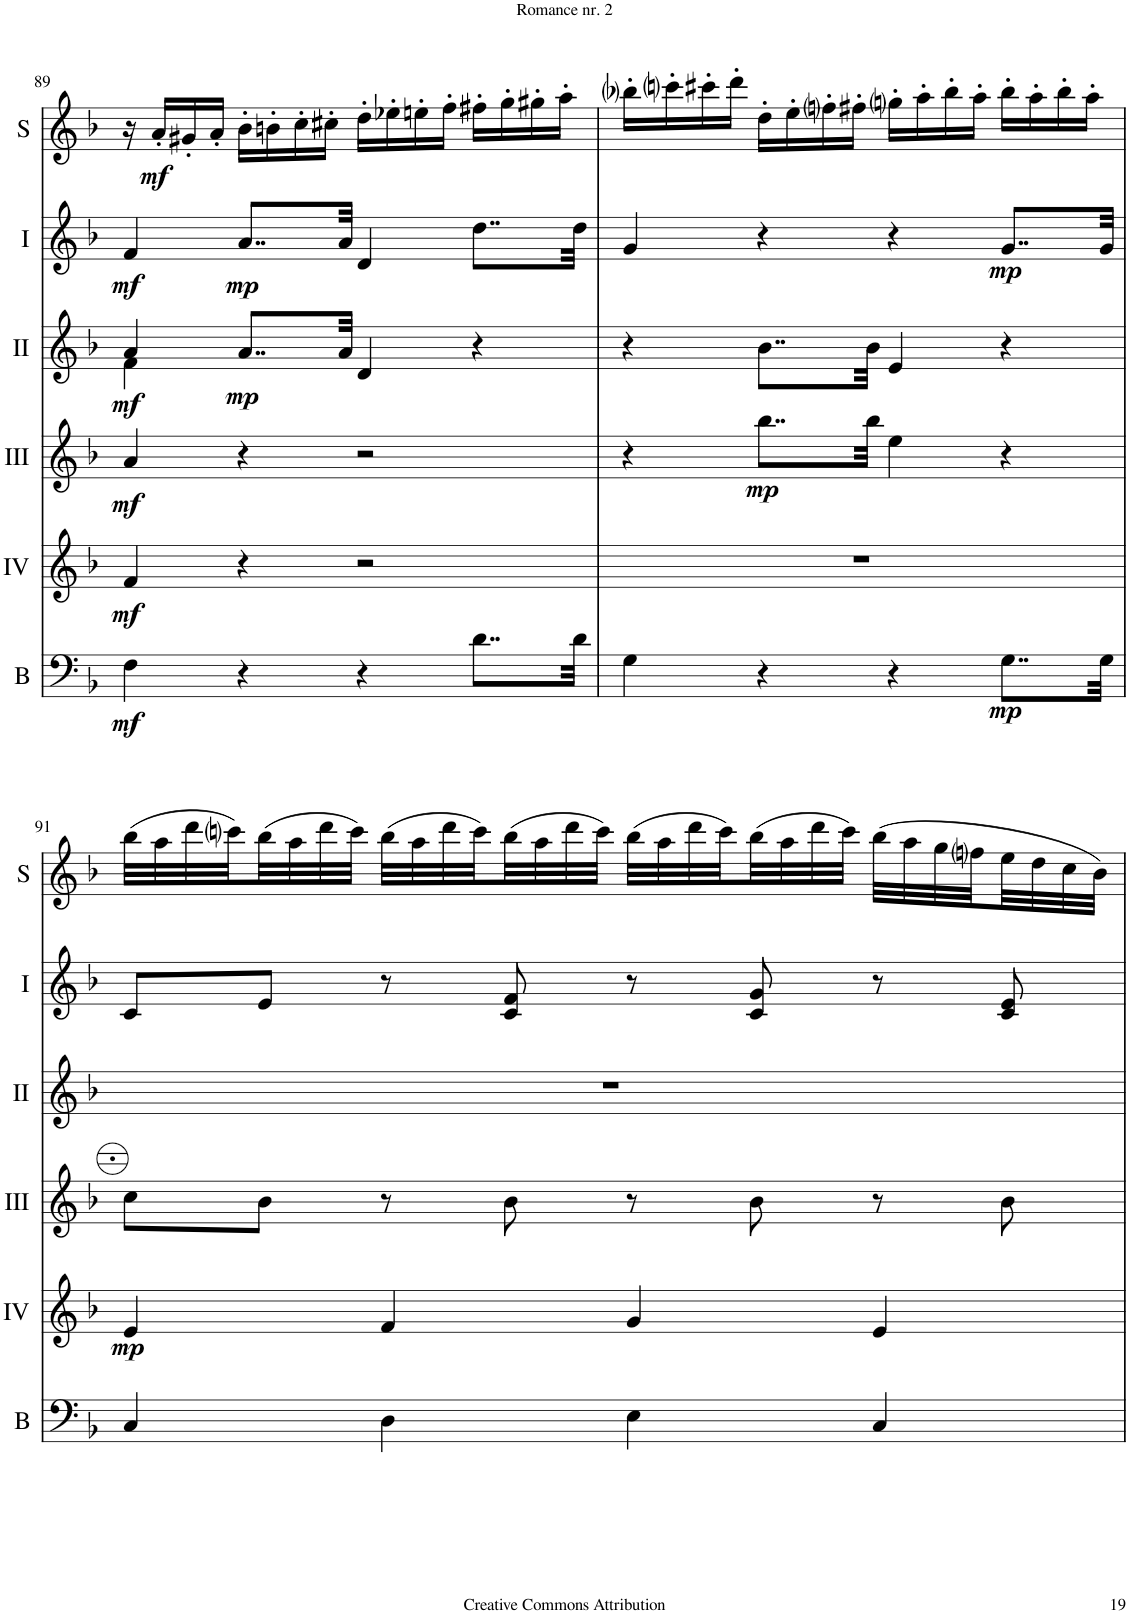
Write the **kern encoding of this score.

**kern	**dynam	**kern	**dynam	**kern	**dynam	**kern	**dynam	**kern	**dynam	**kern	**dynam
*part6	*part6	*part5	*part5	*part4	*part4	*part3	*part3	*part2	*part2	*part1	*part1
*staff6	*staff6	*staff5	*staff5	*staff4	*staff4	*staff3	*staff3	*staff2	*staff2	*staff1	*staff1
*I"Bass	*	*I"Acc. 4	*	*I"Acc. 3	*	*I"Acc. 2	*	*I"Acc. 1	*	*I"Solo	*
*I'B	*	*	*	*	*	*	*	*	*	*I'S	*
!!LO:PB:g=z
*clefF4	*	*clefG2	*	*clefG2	*	*clefG2	*	*clefG2	*	*clefG2	*
*Trd7c12	*	*Trd7c12	*	*Trd7c12	*	*	*	*	*	*	*
*k[b-]	*	*k[b-]	*	*k[b-]	*	*k[b-]	*	*k[b-]	*	*k[b-]	*
*M4/4	*	*M4/4	*	*M4/4	*	*M4/4	*	*M4/4	*	*M4/4	*
*met(c)	*	*met(c)	*	*met(c)	*	*met(c)	*	*met(c)	*	*met(c)	*
=89	=89	=89	=89	=89	=89	=89	=89	=89	=89	=89	=89
*	*	*	*	*	*	*^	*	*^	*	*	*
!	!LO:DY:b	!	!LO:DY:b	!	!LO:DY:b	!	!	!LO:DY:b	!	!	!LO:DY:b	!	!
4F\	mf	4f/	mf	4a/	mf	4A/	4F\	mf	4f/	4ryy	mf	16r	.
!	!	!	!	!	!	!	!	!	!	!	!	!	!LO:DY:b
.	.	.	.	.	.	.	.	.	.	.	.	16a'/LL	mf
.	.	.	.	.	.	.	.	.	.	.	.	16g#X'/	.
.	.	.	.	.	.	.	.	.	.	.	.	16a'/JJ	.
!	!	!	!	!	!	!	!	!LO:DY:b	!	!	!LO:DY:b	!	!
4r	.	4r	.	4r	.	8..A/L	4ryy	mp	8..a/L	4ryy	mp	16b-'\LL	.
.	.	.	.	.	.	.	.	.	.	.	.	16bn'\	.
.	.	.	.	.	.	.	.	.	.	.	.	16cc'\	.
.	.	.	.	.	.	.	.	.	.	.	.	16cc#X'\JJ	.
.	.	.	.	.	.	32A/Jkk	.	.	32a/Jkk	.	.	.	.
4r	.	2r	.	2r	.	4D/	2ryy	.	4d/	4ryy	.	16dd'\LL	.
.	.	.	.	.	.	.	.	.	.	.	.	16ee-X'\	.
.	.	.	.	.	.	.	.	.	.	.	.	16een'\	.
.	.	.	.	.	.	.	.	.	.	.	.	16ff'\JJ	.
8..d\L	.	.	.	.	.	4r	.	.	8..dd\L	4ryy	.	16ff#X'\LL	.
.	.	.	.	.	.	.	.	.	.	.	.	16gg'\	.
.	.	.	.	.	.	.	.	.	.	.	.	16gg#X'\	.
.	.	.	.	.	.	.	.	.	.	.	.	16aa'\JJ	.
32d\Jkk	.	.	.	.	.	.	.	.	32dd\Jkk	.	.	.	.
*	*	*	*	*	*	*v	*v	*	*	*	*	*	*
*	*	*	*	*	*	*	*	*v	*v	*	*	*
=90	=90	=90	=90	=90	=90	=90	=90	=90	=90	=90	=90
4G\	.	1r	.	4r	.	4r	.	4g/	.	16bb-i'\LL	.
.	.	.	.	.	.	.	.	.	.	16cccni'\	.
.	.	.	.	.	.	.	.	.	.	16ccc#X'\	.
.	.	.	.	.	.	.	.	.	.	16ddd'\JJ	.
!	!	!	!	!	!LO:DY:b	!	!	!	!	!	!
4r	.	.	.	8..bb-\L	mp	8..B-\L	.	4r	.	16dd'\LL	.
.	.	.	.	.	.	.	.	.	.	16ee'\	.
.	.	.	.	.	.	.	.	.	.	16ffni'\	.
.	.	.	.	.	.	.	.	.	.	16ff#X'\JJ	.
.	.	.	.	32bb-\Jkk	.	32B-\Jkk	.	.	.	.	.
4r	.	.	.	4ee\	.	4E/	.	4r	.	16ggni'\LL	.
.	.	.	.	.	.	.	.	.	.	16aa'\	.
.	.	.	.	.	.	.	.	.	.	16bb-'\	.
.	.	.	.	.	.	.	.	.	.	16aa'\JJ	.
!	!LO:DY:b	!	!	!	!	!	!	!	!LO:DY:b	!	!
8..G\L	mp	.	.	4r	.	4r	.	8..g/L	mp	16bb-'\LL	.
.	.	.	.	.	.	.	.	.	.	16aa'\	.
.	.	.	.	.	.	.	.	.	.	16bb-'\	.
.	.	.	.	.	.	.	.	.	.	16aa'\JJ	.
32G\Jkk	.	.	.	.	.	.	.	32g/Jkk	.	.	.
!!LO:LB:g=z
=91	=91	=91	=91	=91	=91	=91	=91	=91	=91	=91	=91
!	!	!	!LO:DY:b	!	!	!	!	!	!	!	!
4C/	.	4e/	mp	8cc\L	.	1r	.	8c/L	.	(32bb-\LLL	.
.	.	.	.	.	.	.	.	.	.	32aa\	.
.	.	.	.	.	.	.	.	.	.	32ddd\	.
.	.	.	.	.	.	.	.	.	.	32cccni\)	.
.	.	.	.	8b-\J	.	.	.	8e/J	.	(32bb-\	.
.	.	.	.	.	.	.	.	.	.	32aa\	.
.	.	.	.	.	.	.	.	.	.	32ddd\	.
.	.	.	.	.	.	.	.	.	.	32ccc\JJJ)	.
4D\	.	4f/	.	8r	.	.	.	8r	.	(32bb-\LLL	.
.	.	.	.	.	.	.	.	.	.	32aa\	.
.	.	.	.	.	.	.	.	.	.	32ddd\	.
.	.	.	.	.	.	.	.	.	.	32ccc\)	.
.	.	.	.	8b-\	.	.	.	8c/ 8f/	.	(32bb-\	.
.	.	.	.	.	.	.	.	.	.	32aa\	.
.	.	.	.	.	.	.	.	.	.	32ddd\	.
.	.	.	.	.	.	.	.	.	.	32ccc\JJJ)	.
4E\	.	4g/	.	8r	.	.	.	8r	.	(32bb-\LLL	.
.	.	.	.	.	.	.	.	.	.	32aa\	.
.	.	.	.	.	.	.	.	.	.	32ddd\	.
.	.	.	.	.	.	.	.	.	.	32ccc\)	.
.	.	.	.	8b-\	.	.	.	8c/ 8g/	.	(32bb-\	.
.	.	.	.	.	.	.	.	.	.	32aa\	.
.	.	.	.	.	.	.	.	.	.	32ddd\	.
.	.	.	.	.	.	.	.	.	.	32ccc\JJJ)	.
4C/	.	4e/	.	8r	.	.	.	8r	.	(32bb-\LLL	.
.	.	.	.	.	.	.	.	.	.	32aa\	.
.	.	.	.	.	.	.	.	.	.	32gg\	.
.	.	.	.	.	.	.	.	.	.	32ffni\	.
.	.	.	.	8b-\	.	.	.	8c/ 8e/	.	32ee\	.
.	.	.	.	.	.	.	.	.	.	32dd\	.
.	.	.	.	.	.	.	.	.	.	32cc\	.
.	.	.	.	.	.	.	.	.	.	32b-\JJJ)	.
=	=	=	=	=	=	=	=	=	=	=	=
*-	*-	*-	*-	*-	*-	*-	*-	*-	*-	*-	*-
